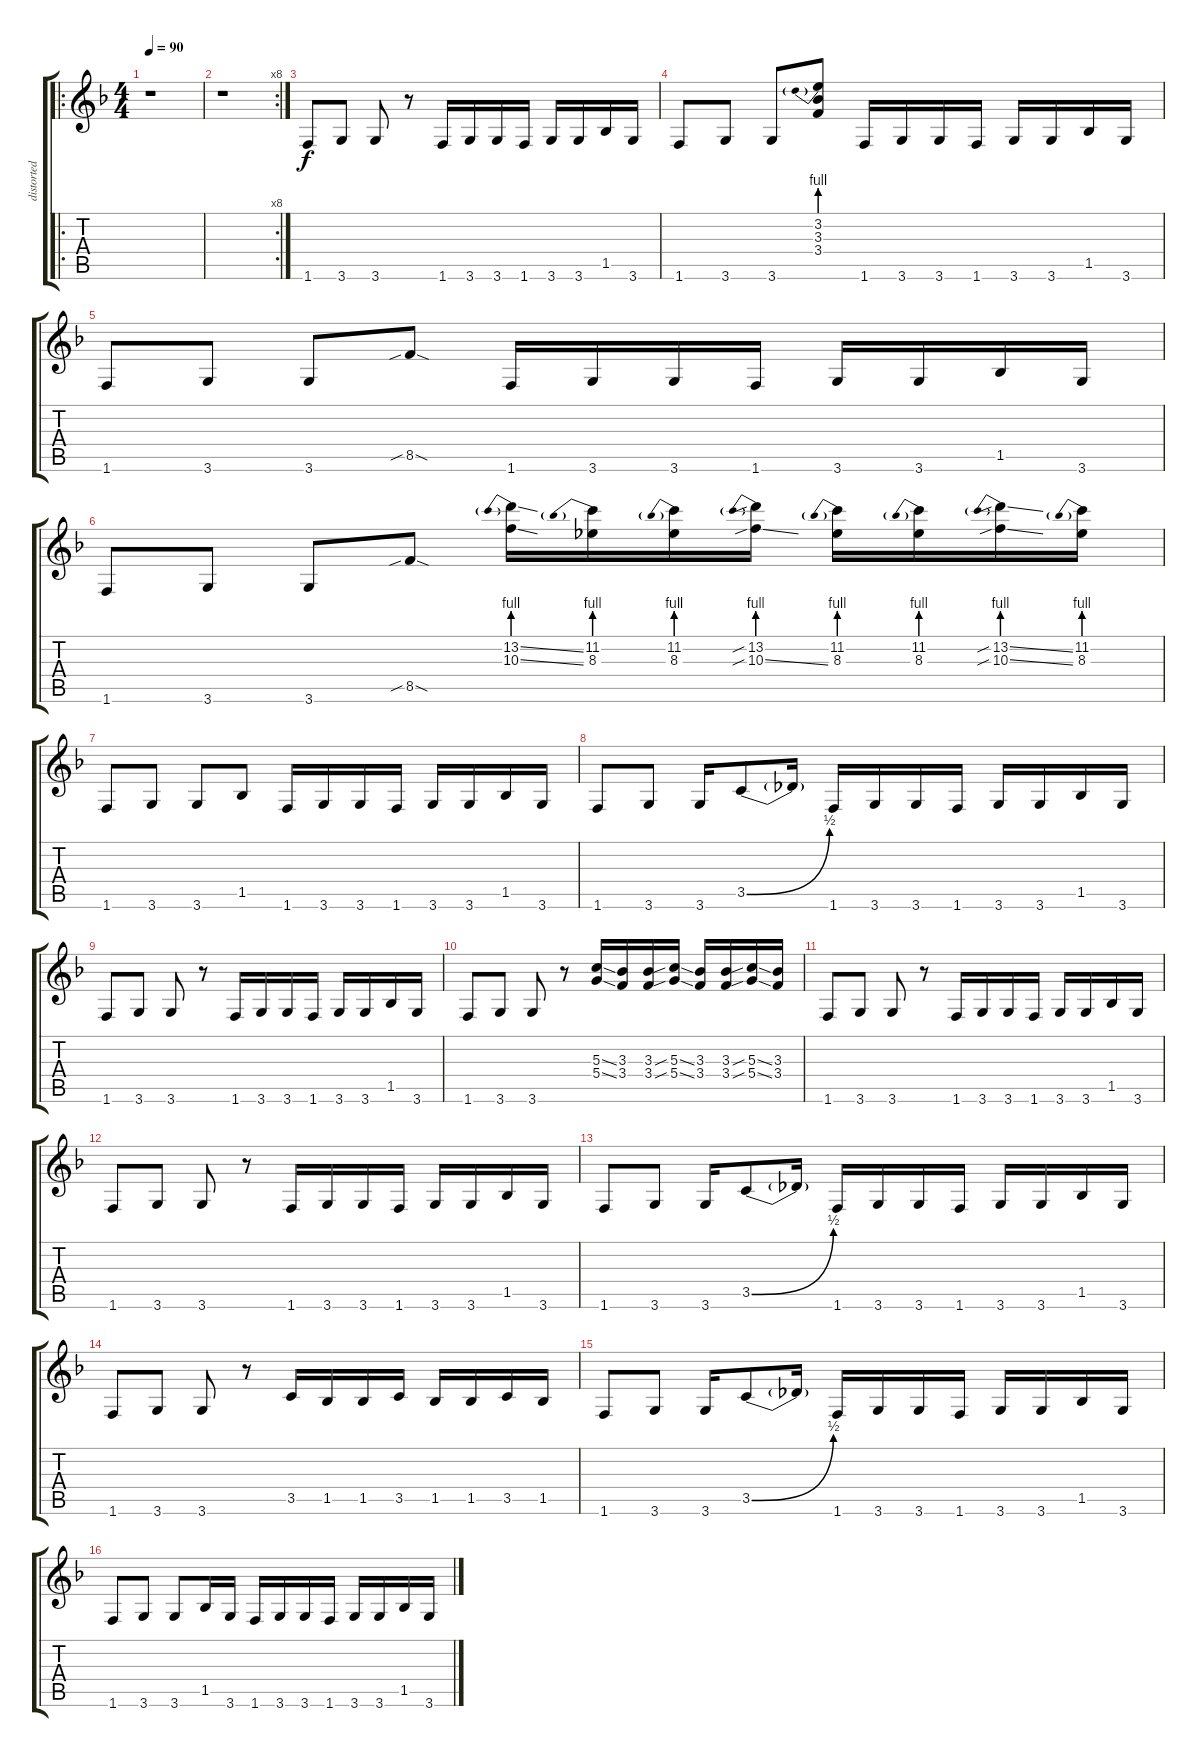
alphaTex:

\track ("distorted" "distorted") {instrument distortionguitar}
\staff {score tabs}
\tuning (E4 B3 G3 D3 A2 E2) {hide}
\ro
\ts (4 4)
\tempo 90
\clef g2
\ks f
r.1{dy f} |
\rc 8
r.1 |
1.6.8 3.6.8 3.6.8 r.8 1.6.16 3.6.16 3.6.16 1.6.16 3.6.16 3.6.16 1.5.16 3.6.16 |
1.6.8 3.6.8 3.6.8 (3.2{be (prebend 0 4 60 4)} 3.3 3.4).8 1.6.16 3.6.16 3.6.16 1.6.16 3.6.16 3.6.16 1.5.16 3.6.16 |
1.6.8 3.6.8 3.6.8 8.5{sib sod}.8 1.6.16 3.6.16 3.6.16 1.6.16 3.6.16 3.6.16 1.5.16 3.6.16 |
1.6.8 3.6.8 3.6.8 8.5{sib sod}.8 (13.2{be (prebend 0 4 60 4) ss} 10.3{ss}).16 (11.2{be (prebend 0 4 60 4)} 8.3).16 (11.2{be (prebend 0 4 60 4)} 8.3).16 (13.2{be (prebend 0 4 60 4) sib} 10.3{sib ss}).16 (11.2{be (prebend 0 4 60 4)} 8.3).16 (11.2{be (prebend 0 4 60 4)} 8.3).16 (13.2{be (prebend 0 4 60 4) sib ss} 10.3{sib ss}).16 (11.2{be (prebend 0 4 60 4)} 8.3).16 |
1.6.8 3.6.8 3.6.8 1.5.8 1.6.16 3.6.16 3.6.16 1.6.16 3.6.16 3.6.16 1.5.16 3.6.16 |
1.6.8 3.6.8 3.6.16 3.5{be (bend 0 0 60 2)}.8 3.5{t}.16 1.6.16 3.6.16 3.6.16 1.6.16 3.6.16 3.6.16 1.5.16 3.6.16 |
1.6.8 3.6.8 3.6.8 r.8 1.6.16 3.6.16 3.6.16 1.6.16 3.6.16 3.6.16 1.5.16 3.6.16 |
1.6.8 3.6.8 3.6.8 r.8 (5.3{ss} 5.4{ss}).16 (3.3 3.4).16 (3.3 3.4).16 (5.3{sib ss} 5.4{sib ss}).16 (3.3 3.4).16 (3.3 3.4).16 (5.3{sib ss} 5.4{sib ss}).16 (3.3 3.4).16 |
1.6.8 3.6.8 3.6.8 r.8 1.6.16 3.6.16 3.6.16 1.6.16 3.6.16 3.6.16 1.5.16 3.6.16 |
1.6.8 3.6.8 3.6.8 r.8 1.6.16 3.6.16 3.6.16 1.6.16 3.6.16 3.6.16 1.5.16 3.6.16 |
1.6.8 3.6.8 3.6.16 3.5{be (bend 0 0 60 2)}.8 3.5{t}.16 1.6.16 3.6.16 3.6.16 1.6.16 3.6.16 3.6.16 1.5.16 3.6.16 |
1.6.8 3.6.8 3.6.8 r.8 3.5.16 1.5.16 1.5.16 3.5.16 1.5.16 1.5.16 3.5.16 1.5.16 |
1.6.8 3.6.8 3.6.16 3.5{be (bend 0 0 60 2)}.8 3.5{t}.16 1.6.16 3.6.16 3.6.16 1.6.16 3.6.16 3.6.16 1.5.16 3.6.16 |
1.6.8 3.6.8 3.6.8 1.5.16 3.6.16 1.6.16 3.6.16 3.6.16 1.6.16 3.6.16 3.6.16 1.5.16 3.6.16
